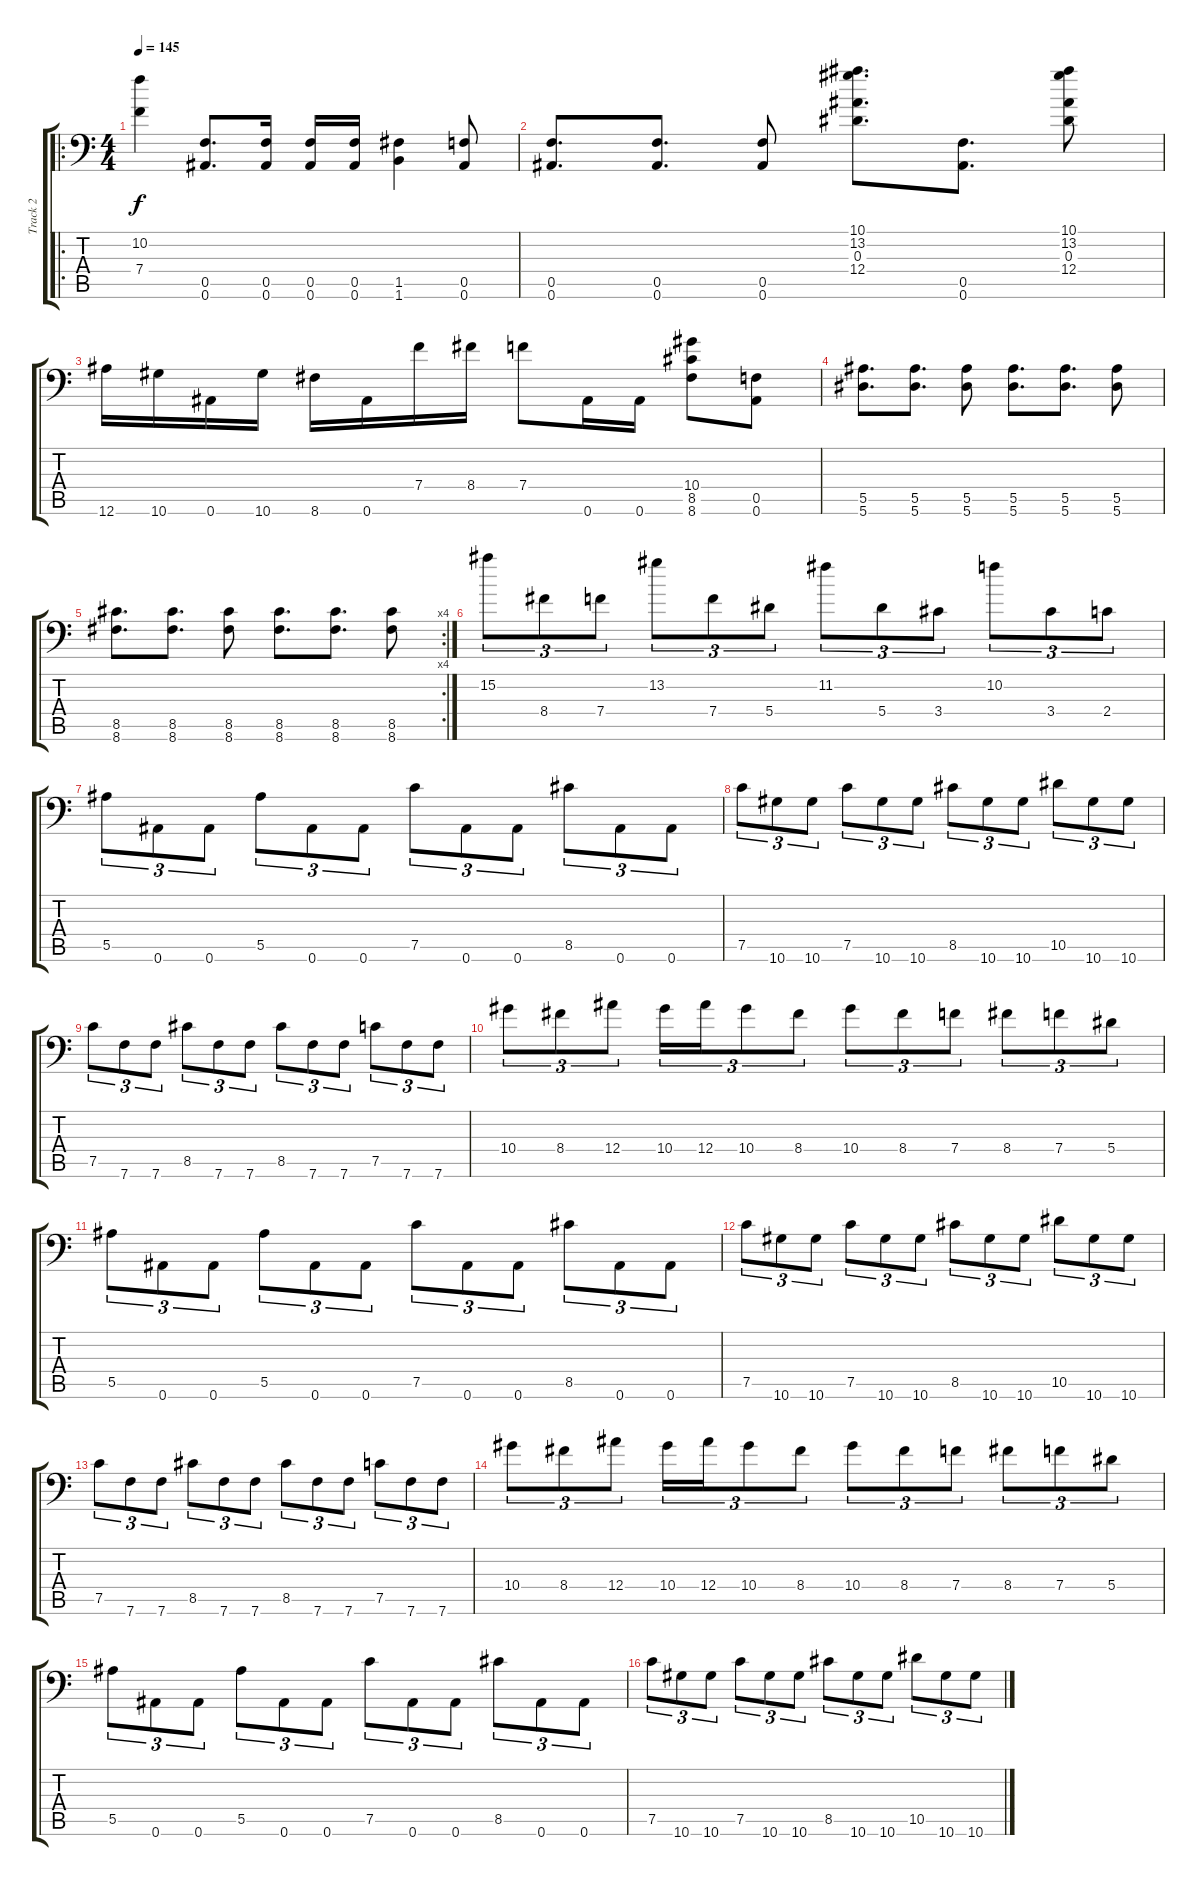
\track ("Track 2" "Track 2") {instrument distortionguitar}
\staff {score tabs}
\tuning (C4 G3 Eb3 Bb2 F2 Bb1) {hide}
\ro
\ts (4 4)
\tempo 145
\clef f4
\ks c
(10.2 7.4).4{dy f instrument distortionguitar} (0.5 0.6).8{d} (0.5 0.6).16 (0.5 0.6).16 (0.5 0.6).16 (1.5 1.6).4 (0.5 0.6).8 |
(0.5 0.6).8{d} (0.5 0.6).8{d} (0.5 0.6).8 (10.1 13.2 0.3 12.4).8{d} (0.5 0.6).8{d} (10.1 13.2 0.3 12.4).8 |
12.6.16 10.6.16 0.6.16 10.6.16 8.6.16 0.6.16 7.4.16 8.4.16 7.4.8 0.6.16 0.6.16 (10.4 8.5 8.6).8 (0.5 0.6).8 |
(5.5 5.6).8{d} (5.5 5.6).8{d} (5.5 5.6).8 (5.5 5.6).8{d} (5.5 5.6).8{d} (5.5 5.6).8 |
\rc 4
(8.5 8.6).8{d} (8.5 8.6).8{d} (8.5 8.6).8 (8.5 8.6).8{d} (8.5 8.6).8{d} (8.5 8.6).8 |
15.2.8{tu (3 2)} 8.4.8{tu (3 2)} 7.4.8{tu (3 2)} 13.2.8{tu (3 2)} 7.4.8{tu (3 2)} 5.4.8{tu (3 2)} 11.2.8{tu (3 2)} 5.4.8{tu (3 2)} 3.4.8{tu (3 2)} 10.2.8{tu (3 2)} 3.4.8{tu (3 2)} 2.4.8{tu (3 2)} |
5.5.8{tu (3 2)} 0.6.8{tu (3 2)} 0.6.8{tu (3 2)} 5.5.8{tu (3 2)} 0.6.8{tu (3 2)} 0.6.8{tu (3 2)} 7.5.8{tu (3 2)} 0.6.8{tu (3 2)} 0.6.8{tu (3 2)} 8.5.8{tu (3 2)} 0.6.8{tu (3 2)} 0.6.8{tu (3 2)} |
7.5.8{tu (3 2)} 10.6.8{tu (3 2)} 10.6.8{tu (3 2)} 7.5.8{tu (3 2)} 10.6.8{tu (3 2)} 10.6.8{tu (3 2)} 8.5.8{tu (3 2)} 10.6.8{tu (3 2)} 10.6.8{tu (3 2)} 10.5.8{tu (3 2)} 10.6.8{tu (3 2)} 10.6.8{tu (3 2)} |
7.5.8{tu (3 2)} 7.6.8{tu (3 2)} 7.6.8{tu (3 2)} 8.5.8{tu (3 2)} 7.6.8{tu (3 2)} 7.6.8{tu (3 2)} 8.5.8{tu (3 2)} 7.6.8{tu (3 2)} 7.6.8{tu (3 2)} 7.5.8{tu (3 2)} 7.6.8{tu (3 2)} 7.6.8{tu (3 2)} |
10.4.8{tu (3 2)} 8.4.8{tu (3 2)} 12.4.8{tu (3 2)} 10.4.16{tu (3 2)} 12.4.16{tu (3 2)} 10.4.8{tu (3 2)} 8.4.8{tu (3 2)} 10.4.8{tu (3 2)} 8.4.8{tu (3 2)} 7.4.8{tu (3 2)} 8.4.8{tu (3 2)} 7.4.8{tu (3 2)} 5.4.8{tu (3 2)} |
5.5.8{tu (3 2)} 0.6.8{tu (3 2)} 0.6.8{tu (3 2)} 5.5.8{tu (3 2)} 0.6.8{tu (3 2)} 0.6.8{tu (3 2)} 7.5.8{tu (3 2)} 0.6.8{tu (3 2)} 0.6.8{tu (3 2)} 8.5.8{tu (3 2)} 0.6.8{tu (3 2)} 0.6.8{tu (3 2)} |
7.5.8{tu (3 2)} 10.6.8{tu (3 2)} 10.6.8{tu (3 2)} 7.5.8{tu (3 2)} 10.6.8{tu (3 2)} 10.6.8{tu (3 2)} 8.5.8{tu (3 2)} 10.6.8{tu (3 2)} 10.6.8{tu (3 2)} 10.5.8{tu (3 2)} 10.6.8{tu (3 2)} 10.6.8{tu (3 2)} |
7.5.8{tu (3 2)} 7.6.8{tu (3 2)} 7.6.8{tu (3 2)} 8.5.8{tu (3 2)} 7.6.8{tu (3 2)} 7.6.8{tu (3 2)} 8.5.8{tu (3 2)} 7.6.8{tu (3 2)} 7.6.8{tu (3 2)} 7.5.8{tu (3 2)} 7.6.8{tu (3 2)} 7.6.8{tu (3 2)} |
10.4.8{tu (3 2)} 8.4.8{tu (3 2)} 12.4.8{tu (3 2)} 10.4.16{tu (3 2)} 12.4.16{tu (3 2)} 10.4.8{tu (3 2)} 8.4.8{tu (3 2)} 10.4.8{tu (3 2)} 8.4.8{tu (3 2)} 7.4.8{tu (3 2)} 8.4.8{tu (3 2)} 7.4.8{tu (3 2)} 5.4.8{tu (3 2)} |
5.5.8{tu (3 2)} 0.6.8{tu (3 2)} 0.6.8{tu (3 2)} 5.5.8{tu (3 2)} 0.6.8{tu (3 2)} 0.6.8{tu (3 2)} 7.5.8{tu (3 2)} 0.6.8{tu (3 2)} 0.6.8{tu (3 2)} 8.5.8{tu (3 2)} 0.6.8{tu (3 2)} 0.6.8{tu (3 2)} |
7.5.8{tu (3 2)} 10.6.8{tu (3 2)} 10.6.8{tu (3 2)} 7.5.8{tu (3 2)} 10.6.8{tu (3 2)} 10.6.8{tu (3 2)} 8.5.8{tu (3 2)} 10.6.8{tu (3 2)} 10.6.8{tu (3 2)} 10.5.8{tu (3 2)} 10.6.8{tu (3 2)} 10.6.8{tu (3 2)}
